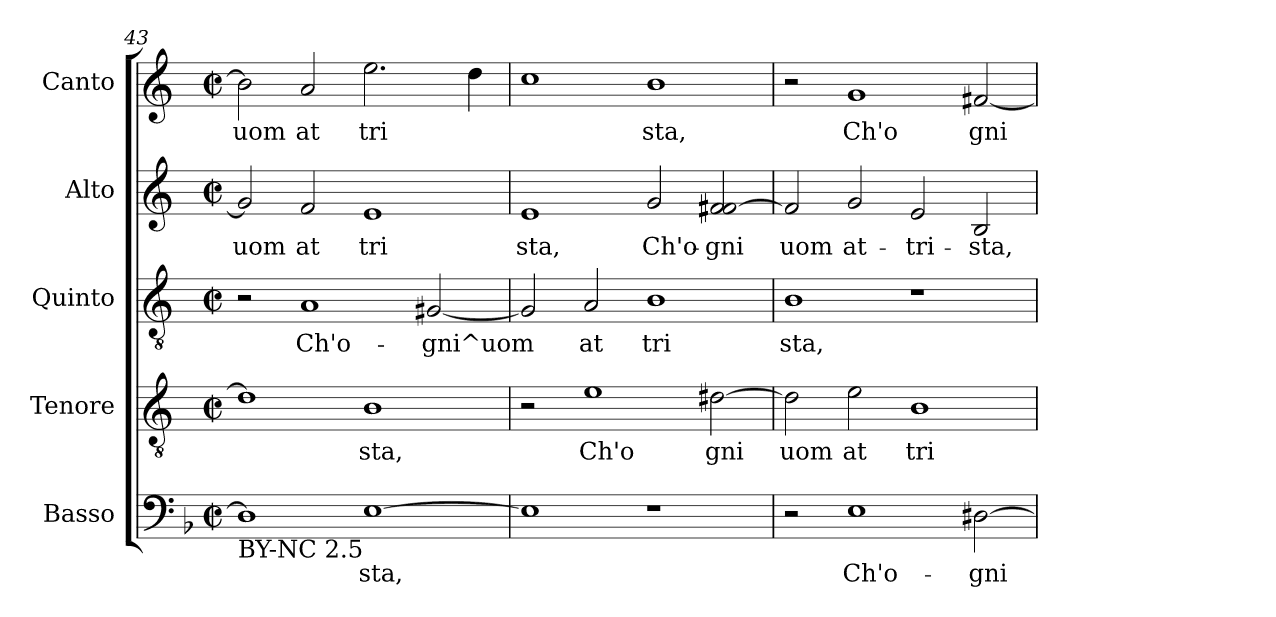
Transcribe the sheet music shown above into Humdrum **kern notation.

**kern	**text	**kern	**text	**kern	**text	**kern	**text	**kern	**text
*part5	*part5	*part4	*part4	*part3	*part3	*part2	*part2	*part1	*part1
*staff5	*staff5	*staff4	*staff4	*staff3	*staff3	*staff2	*staff2	*staff1	*staff1
*I"Basso	*	*I"Tenore	*	*I"Quinto	*	*I"Alto	*	*I"Canto	*
*clefF4	*	*clefGv2	*	*clefGv2	*	*clefG2	*	*clefG2	*
*	*	*ITrd-3c-5	*	*ITrd-3c-5	*	*ITrd-3c-5	*	*ITrd-3c-5	*
*k[b-]	*	*k[b-]	*	*k[b-]	*	*k[b-]	*	*k[b-]	*
*F:	*	*F:	*	*F:	*	*F:	*	*F:	*
*M2/2	*	*M2/2	*	*M2/2	*	*M2/2	*	*M2/2	*
*met(c|)	*	*met(c|)	*	*met(c|)	*	*met(c|)	*	*met(c|)	*
=43	=43	=43	=43	=43	=43	=43	=43	=43	=43
!LO:TX:b:t=BY-NC 2.5	!	!	!	!	!	!	!	!	!
!	!LO:LY:b:cj	!	!LO:LY:b:cj	!	!	!	!LO:LY:b:cj	!	!LO:LY:b:cj
1D]	.	1g]	.	2r	.	2cc/]	uom	2ee-\]	uom
!	!	!	!	!	!LO:LY:b:cj	!	!LO:LY:b:cj	!	!LO:LY:b:cj
.	.	.	.	1d	Ch'o-	2b-/	at	2dd/	at
!	!LO:LY:b:cj	!	!LO:LY:b:cj	!	!	!	!LO:LY:b:cj	!	!LO:LY:b:cj
[>1E	sta,	1e	sta,	.	.	1a	tri	2.aa\	tri
!	!	!	!	!	!LO:LY:b:cj	!	!	!	!
.	.	.	.	[>2c#X/	-gni^uom	.	.	.	.
!	!	!	!	!	!	!	!	!	!LO:LY:b:cj
.	.	.	.	.	.	.	.	4gg\	.
!!LO:PB:g=z
=44	=44	=44	=44	=44	=44	=44	=44	=44	=44
!	!LO:LY:b:cj	!	!	!	!LO:LY:b:cj	!	!LO:LY:b:cj	!	!LO:LY:b:cj
1E]	.	2r	.	2c#/]	.	1a	sta,	1ff	.
!	!	!	!LO:LY:b:cj	!	!LO:LY:b:cj	!	!	!	!
.	.	1a	Ch'o	2d/	at	.	.	.	.
!	!	!	!	!	!LO:LY:b:cj	!	!LO:LY:b:cj	!	!LO:LY:b:cj
1r	.	.	.	1e	tri	2cc/	Ch'o-	1ee	sta,
!	!	!	!LO:LY:b:cj	!	!	!	!LO:LY:b:cj	!	!
.	.	[>2g#X\	gni	.	.	2bn/ [<2bn/	-gni	.	.
=45	=45	=45	=45	=45	=45	=45	=45	=45	=45
!	!	!	!LO:LY:b:cj	!	!LO:LY:b:cj	!	!LO:LY:b:cj	!	!
2r	.	2g#\]	uom	1e	sta,	2b/]	uom	2r	.
!	!LO:LY:b:cj	!	!LO:LY:b:cj	!	!	!	!LO:LY:b:cj	!	!LO:LY:b:cj
1E	Ch'o-	2a\	at	.	.	2cc/	at-	1cc	Ch'o
!	!	!	!LO:LY:b:cj	!	!	!	!LO:LY:b:cj	!	!
.	.	1e	tri	1r	.	2a/	-tri-	.	.
!	!LO:LY:b:cj	!	!	!	!	!	!LO:LY:b:cj	!	!LO:LY:b:cj
[>2D#X\	-gni	.	.	.	.	2e/	-sta,	[<2bn/	gni
=	=	=	=	=	=	=	=	=	=
*-	*-	*-	*-	*-	*-	*-	*-	*-	*-
